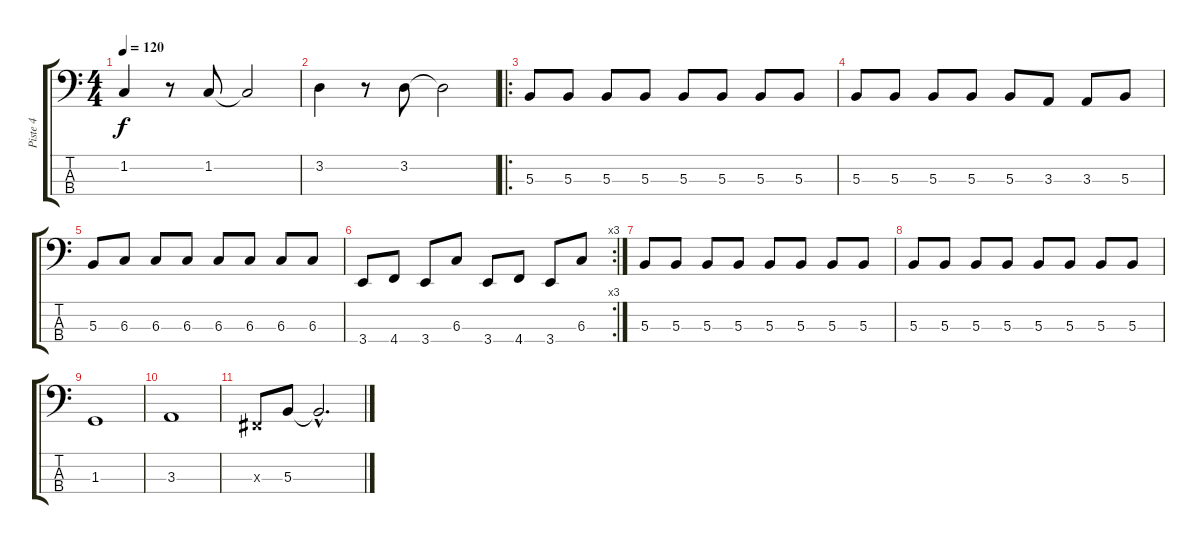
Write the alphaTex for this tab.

\track ("Piste 4" "Piste 4") {instrument electricbasspick}
\staff {score tabs}
\tuning (E2 B1 Gb1 Db1) {hide}
\ts (4 4)
\tempo 120
\clef f4
\ks c
1.2.4{dy f} r.8 1.2.8 1.2{t}.2 |
3.2.4 r.8 3.2.8 3.2{t}.2 |
\ro
5.3.8 5.3.8 5.3.8 5.3.8 5.3.8 5.3.8 5.3.8 5.3.8 |
5.3.8 5.3.8 5.3.8 5.3.8 5.3.8 3.3.8 3.3.8 5.3.8 |
5.3.8 6.3.8 6.3.8 6.3.8 6.3.8 6.3.8 6.3.8 6.3.8 |
\rc 3
3.4.8 4.4.8 3.4.8 6.3.8 3.4.8 4.4.8 3.4.8 6.3.8 |
5.3.8 5.3.8 5.3.8 5.3.8 5.3.8 5.3.8 5.3.8 5.3.8 |
5.3.8 5.3.8 5.3.8 5.3.8 5.3.8 5.3.8 5.3.8 5.3.8 |
1.3.1 |
3.3.1 |
0.3{x}.8 5.3.8 5.3{hac t}.2{d}
